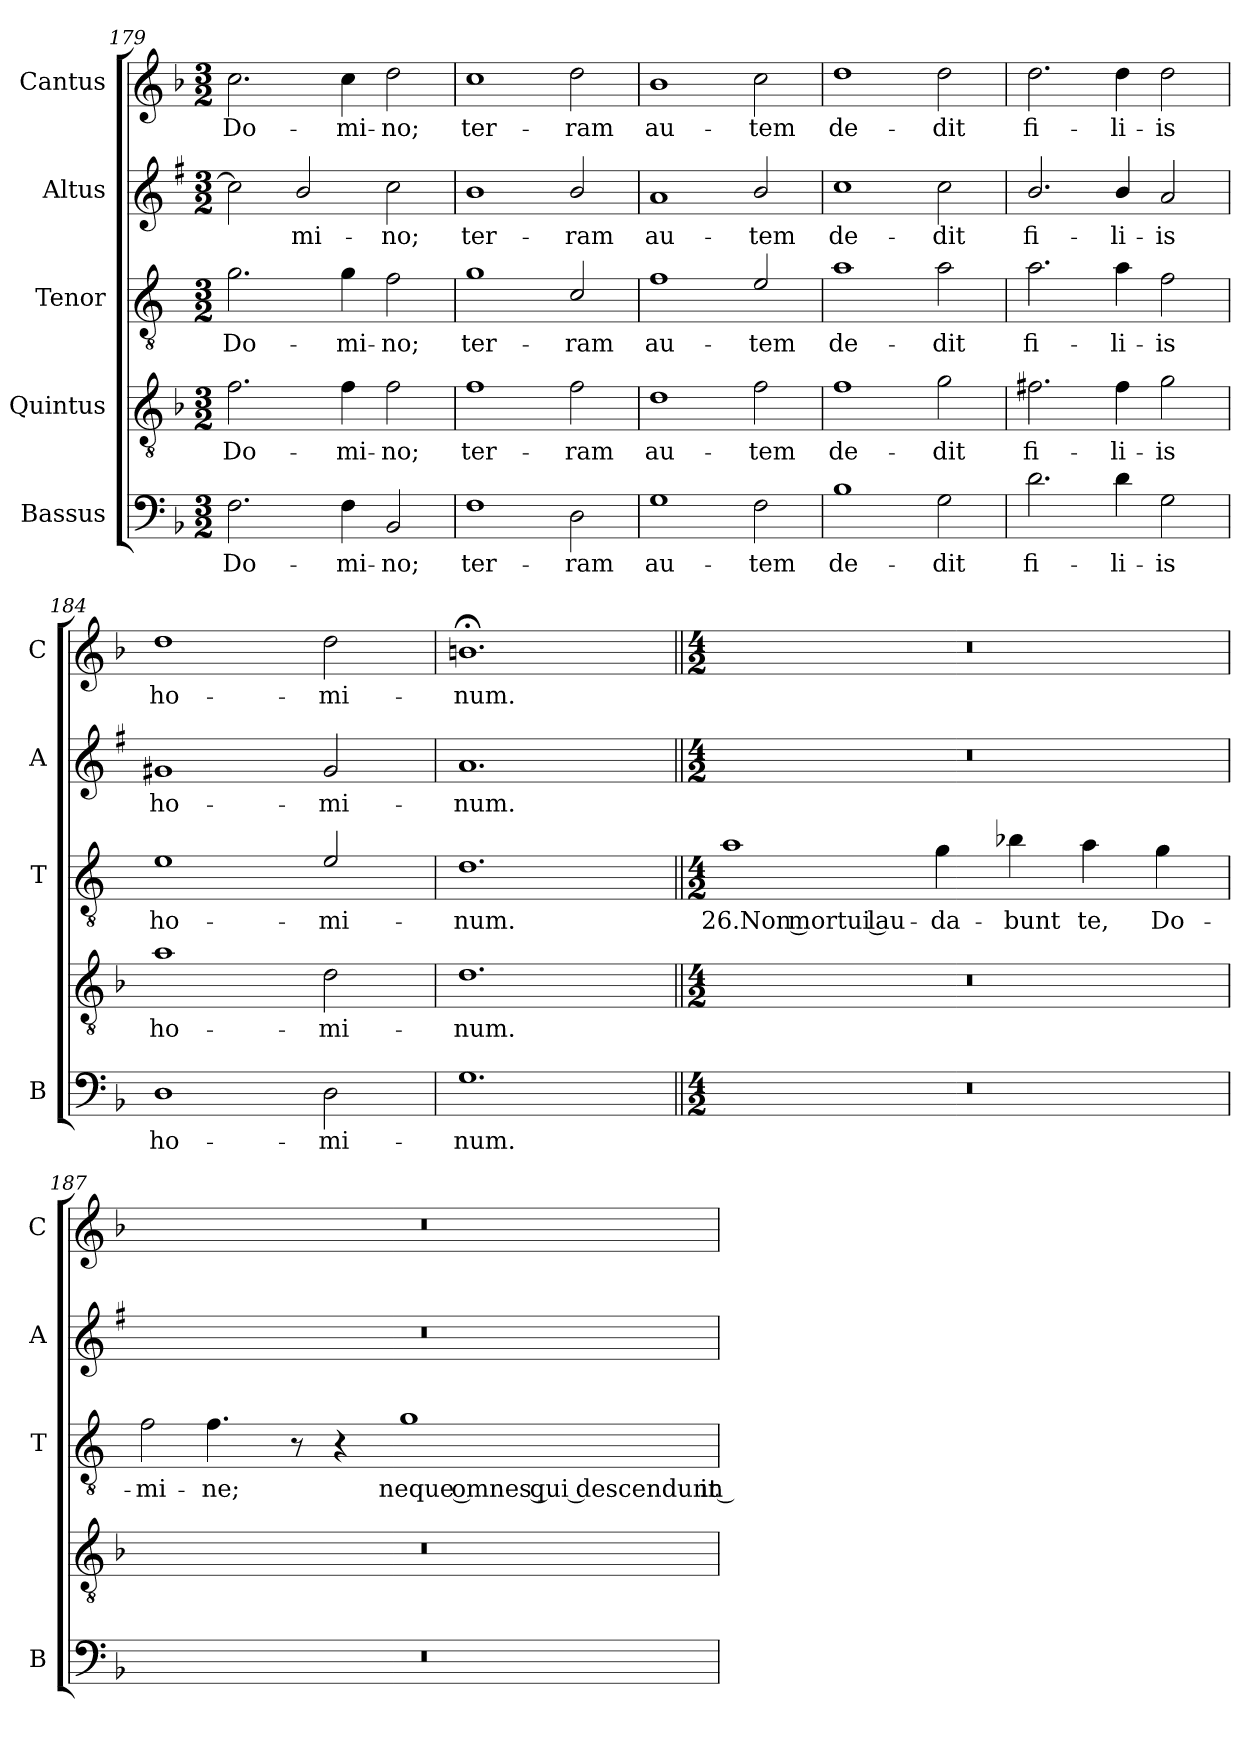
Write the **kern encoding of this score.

**kern	**text	**kern	**text	**kern	**text	**kern	**text	**kern	**text
*part5	*part5	*part4	*part4	*part3	*part3	*part2	*part2	*part1	*part1
*staff5	*staff5	*staff4	*staff4	*staff3	*staff3	*staff2	*staff2	*staff1	*staff1
*I"Bassus	*	*I"Quintus	*	*I"Tenor	*	*I"Altus	*	*I"Cantus	*
*I'B	*	*	*	*I'T	*	*I'A	*	*I'C	*
*clefF4	*	*clefGv2	*	*clefGv2	*	*clefG2	*	*clefG2	*
*	*	*	*	*ITrd4c7	*	*ITrd1c2	*	*	*
*k[b-]	*	*k[b-]	*	*k[b-]	*	*k[b-]	*	*k[b-]	*
*F:	*	*F:	*	*F:	*	*F:	*	*F:	*
*M3/2	*	*M3/2	*	*M3/2	*	*M3/2	*	*M3/2	*
=179	=179	=179	=179	=179	=179	=179	=179	=179	=179
!	!LO:LY:b	!	!LO:LY:b	!	!LO:LY:b	!	!	!	!LO:LY:b
2.F\	Do-	2.f\	Do-	2.c\	Do-	2b-\]	.	2.cc\	Do-
!	!	!	!	!	!	!	!LO:LY:b	!	!
.	.	.	.	.	.	2a/	-mi-	.	.
!	!LO:LY:b	!	!LO:LY:b	!	!LO:LY:b	!	!	!	!LO:LY:b
4F\	-mi-	4f\	-mi-	4c\	-mi-	.	.	4cc\	-mi-
!	!LO:LY:b	!	!LO:LY:b	!	!LO:LY:b	!	!LO:LY:b	!	!LO:LY:b
2BB-/	-no;	2f\	-no;	2B-\	-no;	2b-\	-no;	2dd\	-no;
!!LO:LB:g=z
=180	=180	=180	=180	=180	=180	=180	=180	=180	=180
!	!LO:LY:b	!	!LO:LY:b	!	!LO:LY:b	!	!LO:LY:b	!	!LO:LY:b
1F	ter-	1f	ter-	1c	ter-	1a	ter-	1cc	ter-
!	!LO:LY:b	!	!LO:LY:b	!	!LO:LY:b	!	!LO:LY:b	!	!LO:LY:b
2D\	-ram	2f\	-ram	2F/	-ram	2a/	-ram	2dd\	-ram
=181	=181	=181	=181	=181	=181	=181	=181	=181	=181
!	!LO:LY:b	!	!LO:LY:b	!	!LO:LY:b	!	!LO:LY:b	!	!LO:LY:b
1G	au-	1d	au-	1B-	au-	1g	au-	1b-	au-
!	!LO:LY:b	!	!LO:LY:b	!	!LO:LY:b	!	!LO:LY:b	!	!LO:LY:b
2F\	-tem	2f\	-tem	2A/	-tem	2a/	-tem	2cc\	-tem
=182	=182	=182	=182	=182	=182	=182	=182	=182	=182
!	!LO:LY:b	!	!LO:LY:b	!	!LO:LY:b	!	!LO:LY:b	!	!LO:LY:b
1B-	de-	1f	de-	1d	de-	1b-	de-	1dd	de-
!	!LO:LY:b	!	!LO:LY:b	!	!LO:LY:b	!	!LO:LY:b	!	!LO:LY:b
2G\	-dit	2g\	-dit	2d\	-dit	2b-\	-dit	2dd\	-dit
=183	=183	=183	=183	=183	=183	=183	=183	=183	=183
!	!LO:LY:b	!	!LO:LY:b	!	!LO:LY:b	!	!LO:LY:b	!	!LO:LY:b
2.d\	fi-	2.f#X\	fi-	2.d\	fi-	2.a/	fi-	2.dd\	fi-
!	!LO:LY:b	!	!LO:LY:b	!	!LO:LY:b	!	!LO:LY:b	!	!LO:LY:b
4d\	-li-	4f#\	-li-	4d\	-li-	4a/	-li-	4dd\	-li-
!	!LO:LY:b	!	!LO:LY:b	!	!LO:LY:b	!	!LO:LY:b	!	!LO:LY:b
2G\	-is	2g\	-is	2B-\	-is	2g/	-is	2dd\	-is
=184	=184	=184	=184	=184	=184	=184	=184	=184	=184
!	!LO:LY:b	!	!LO:LY:b	!	!LO:LY:b	!	!LO:LY:b	!	!LO:LY:b
1D	ho-	1a	ho-	1A	ho-	1f#X	ho-	1dd	ho-
!	!LO:LY:b	!	!LO:LY:b	!	!LO:LY:b	!	!LO:LY:b	!	!LO:LY:b
2D\	-mi-	2d\	-mi-	2A/	-mi-	2f#/	-mi-	2dd\	-mi-
=185	=185	=185	=185	=185	=185	=185	=185	=185	=185
!	!LO:LY:b	!	!LO:LY:b	!	!LO:LY:b	!	!LO:LY:b	!	!LO:LY:b
1.G	-num.	1.d	-num.	1.G	-num.	1.g	-num.	1.bn;<	-num.
!!LO:PB:g=z
=186||	=186||	=186||	=186||	=186||	=186||	=186||	=186||	=186||	=186||
*M4/2	*	*M4/2	*	*M4/2	*	*M4/2	*	*M4/2	*
!	!	!	!	!	!LO:LY:b	!	!	!	!
0r	.	0r	.	1d	26.Non mortui lau-	0r	.	0r	.
!	!	!	!	!	!LO:LY:b	!	!	!	!
.	.	.	.	4c\	-da-	.	.	.	.
!	!	!	!	!	!LO:LY:b	!	!	!	!
.	.	.	.	4e-X\	-bunt	.	.	.	.
!	!	!	!	!	!LO:LY:b	!	!	!	!
.	.	.	.	4d\	te,	.	.	.	.
!	!	!	!	!	!LO:LY:b	!	!	!	!
.	.	.	.	4c\	Do-	.	.	.	.
=187	=187	=187	=187	=187	=187	=187	=187	=187	=187
!	!	!	!	!LO:N:head=open	!LO:LY:b	!	!	!	!
0r	.	0r	.	4B-\	-mi-	0r	.	0r	.
!	!	!	!	!	!LO:LY:b	!	!	!	!
.	.	.	.	4.B-\	-ne;	.	.	.	.
.	.	.	.	8r	.	.	.	.	.
.	.	.	.	4r	.	.	.	.	.
!	!	!	!	!	!LO:LY:b	!	!	!	!
.	.	.	.	1c	neque omnes qui descendunt in	.	.	.	.
=	=	=	=	=	=	=	=	=	=
*-	*-	*-	*-	*-	*-	*-	*-	*-	*-
